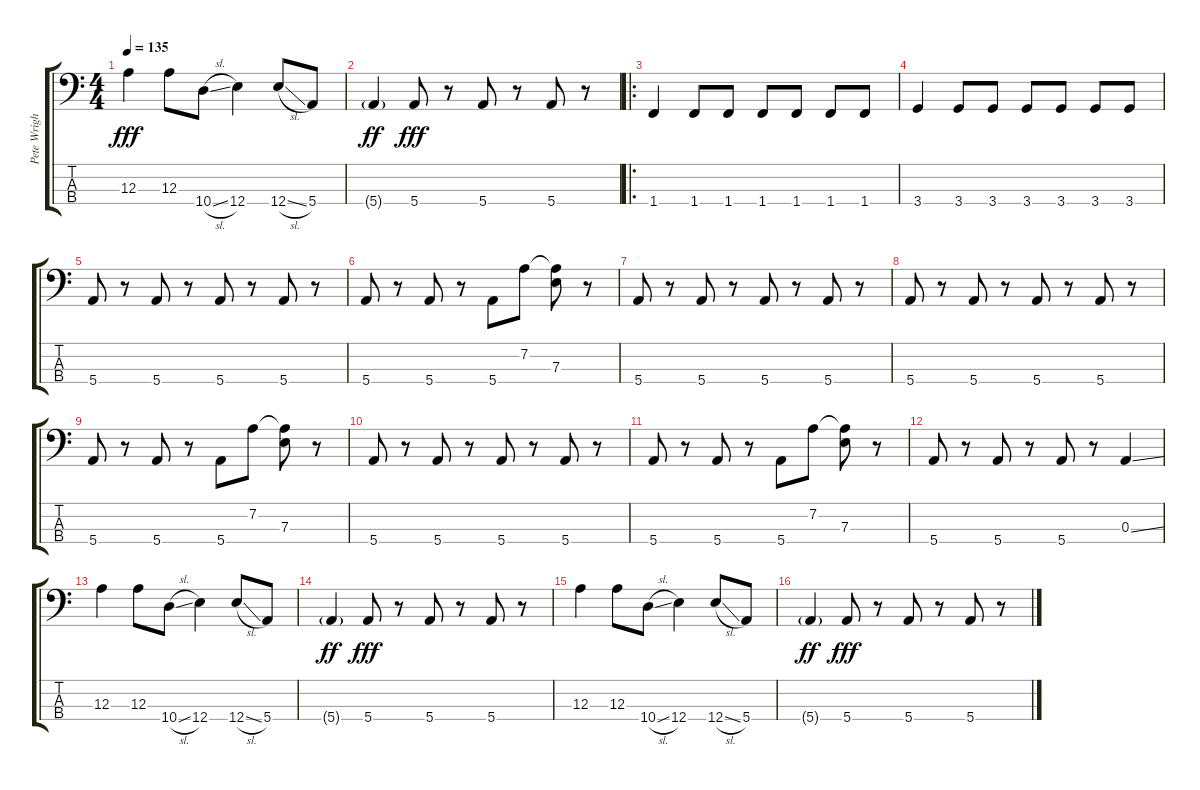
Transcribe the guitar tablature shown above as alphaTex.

\track ("Pete Wright" "Pete Wrigh") {instrument electricbassfinger}
\staff {score tabs}
\tuning (G2 D2 A1 E1) {hide}
\ts (4 4)
\tempo 135
\clef f4
\ks c
12.3.4{dy fff} 12.3.8 10.4{sl}.8 12.4.4 12.4{sl}.8 5.4.8 |
5.4{g}.4{dy ff} 5.4.8{dy fff} r.8 5.4.8 r.8 5.4.8 r.8 |
\ro
1.4.4 1.4.8 1.4.8 1.4.8 1.4.8 1.4.8 1.4.8 |
3.4.4 3.4.8 3.4.8 3.4.8 3.4.8 3.4.8 3.4.8 |
5.4.8 r.8 5.4.8 r.8 5.4.8 r.8 5.4.8 r.8 |
5.4.8 r.8 5.4.8 r.8 5.4.8 7.2.8 (7.2{t} 7.3).8 r.8 |
5.4.8 r.8 5.4.8 r.8 5.4.8 r.8 5.4.8 r.8 |
5.4.8 r.8 5.4.8 r.8 5.4.8 r.8 5.4.8 r.8 |
5.4.8 r.8 5.4.8 r.8 5.4.8 7.2.8 (7.2{t} 7.3).8 r.8 |
5.4.8 r.8 5.4.8 r.8 5.4.8 r.8 5.4.8 r.8 |
5.4.8 r.8 5.4.8 r.8 5.4.8 7.2.8 (7.2{t} 7.3).8 r.8 |
5.4.8 r.8 5.4.8 r.8 5.4.8 r.8 0.3{ss}.4 |
12.3.4 12.3.8 10.4{sl}.8 12.4.4 12.4{sl}.8 5.4.8 |
5.4{g}.4{dy ff} 5.4.8{dy fff} r.8 5.4.8 r.8 5.4.8 r.8 |
12.3.4 12.3.8 10.4{sl}.8 12.4.4 12.4{sl}.8 5.4.8 |
5.4{g}.4{dy ff} 5.4.8{dy fff} r.8 5.4.8 r.8 5.4.8 r.8
